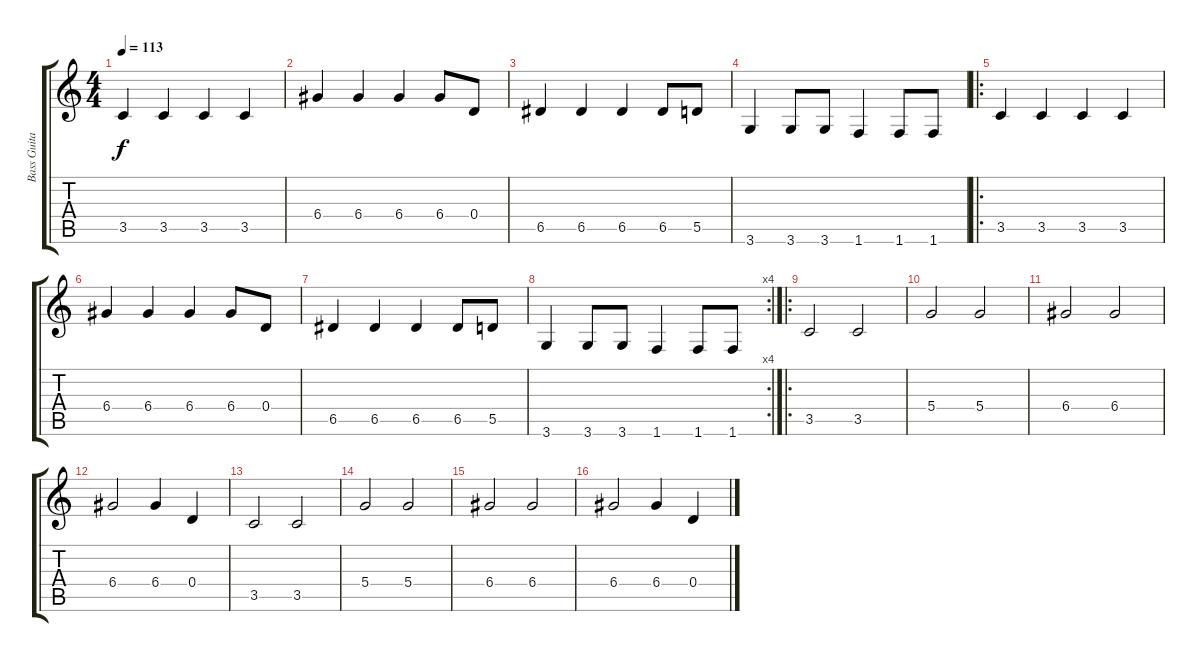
\track ("Bass Guitar" "Bass Guita") {instrument electricbassfinger}
\staff {score tabs}
\tuning (E4 B3 G3 D3 A2 E2) {hide}
\ts (4 4)
\tempo 113
\clef g2
\ks c
3.5.4{dy f} 3.5.4 3.5.4 3.5.4 |
6.4.4 6.4.4 6.4.4 6.4.8 0.4.8 |
6.5.4 6.5.4 6.5.4 6.5.8 5.5.8 |
3.6.4 3.6.8 3.6.8 1.6.4 1.6.8 1.6.8 |
\ro
3.5.4 3.5.4 3.5.4 3.5.4 |
6.4.4 6.4.4 6.4.4 6.4.8 0.4.8 |
6.5.4 6.5.4 6.5.4 6.5.8 5.5.8 |
\rc 4
3.6.4 3.6.8 3.6.8 1.6.4 1.6.8 1.6.8 |
\ro
3.5.2 3.5.2 |
5.4.2 5.4.2 |
6.4.2 6.4.2 |
6.4.2 6.4.4 0.4.4 |
3.5.2 3.5.2 |
5.4.2 5.4.2 |
6.4.2 6.4.2 |
6.4.2 6.4.4 0.4.4
